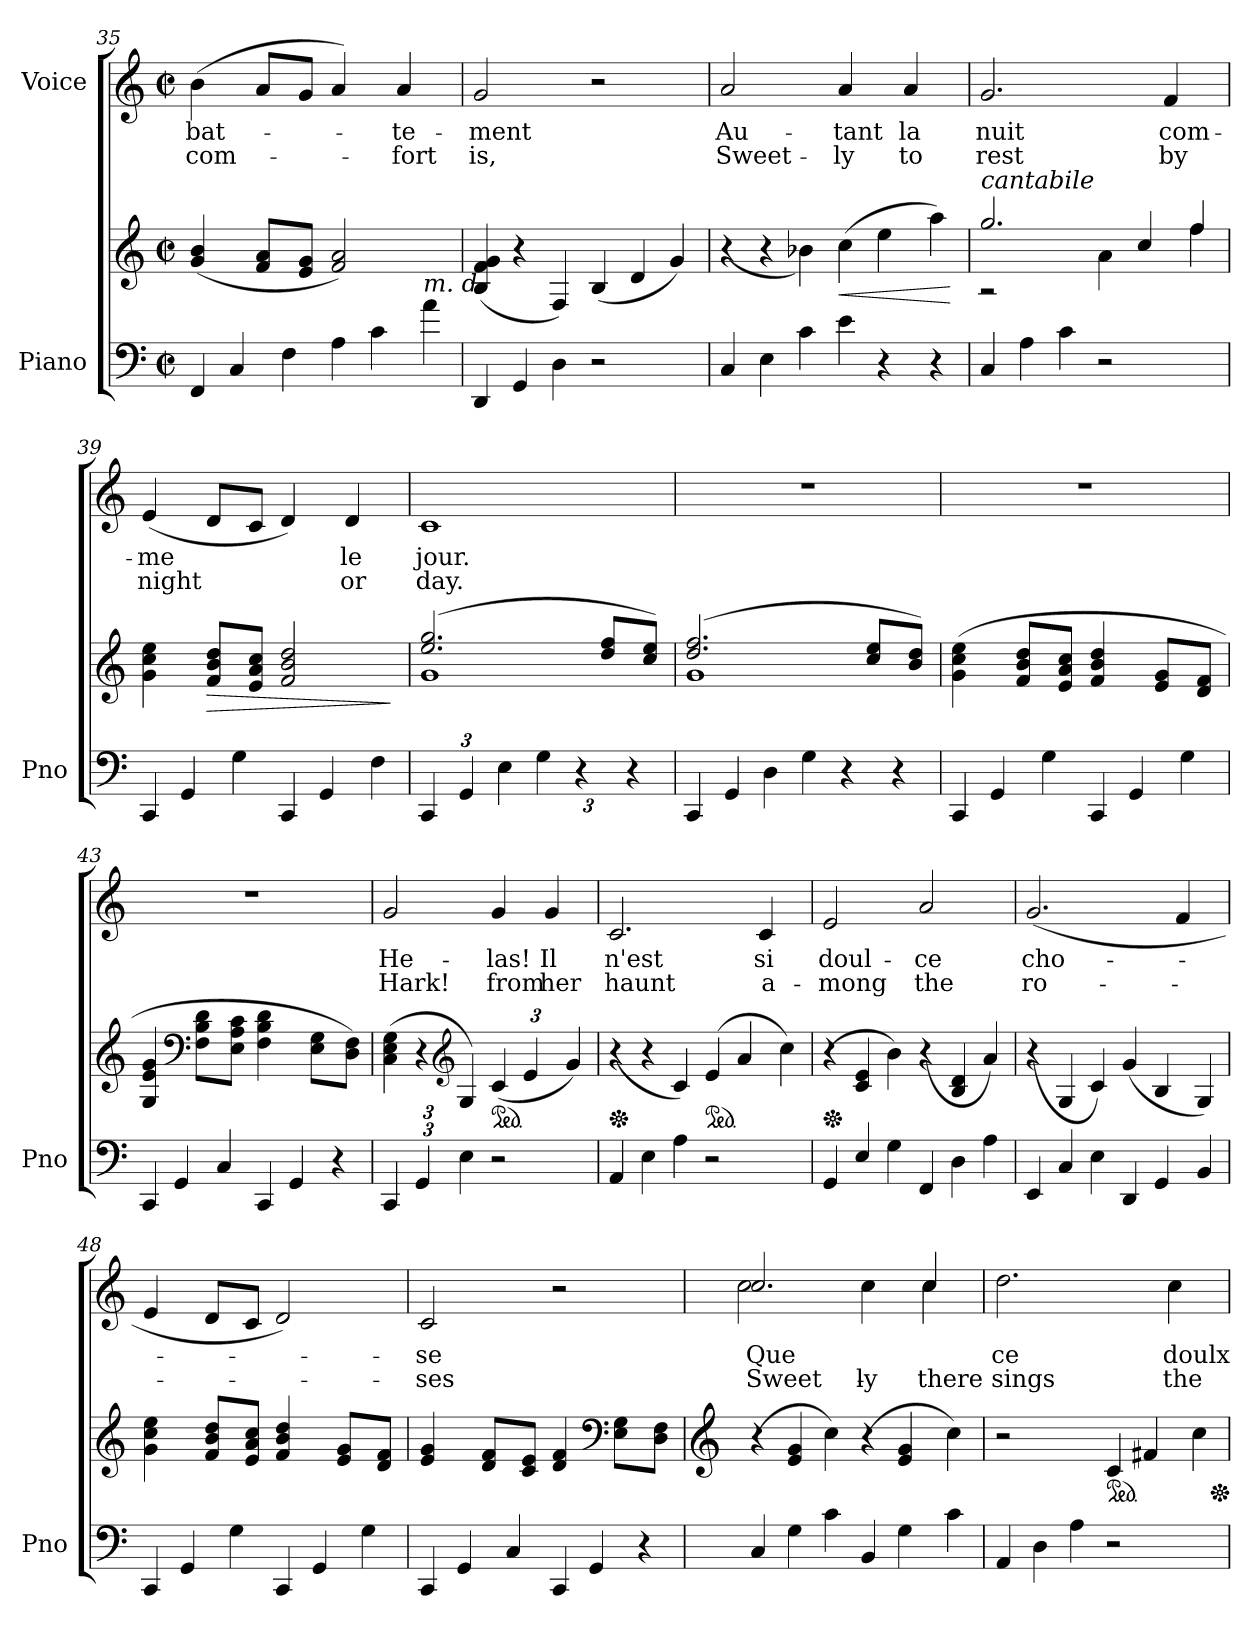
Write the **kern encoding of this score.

**kern	**kern	**dynam	**kern	**text	**text
*part2	*part2	*part2	*part1	*part1	*part1
*staff3	*staff2	*staff2/3	*staff1	*staff1	*staff1
*I"Piano	*	*	*I"Voice	*	*
*I'Pno	*	*	*	*	*
*clefF4	*clefG2	*	*clefG2	*	*
*k[]	*k[]	*	*k[]	*	*
*M2/2	*M2/2	*	*M2/2	*	*
*met(c|)	*met(c|)	*	*met(c|)	*	*
*Xtuplet	*	*	*	*	*
=35	=35	=35	=35	=35	=35
!	!	!	!	!LO:LY:b	!LO:LY:b
6FF/	(>4g/ 4b/	.	(>4b\	-bat-	com-
6C/	.	.	.	.	.
.	8f/ 8a/L	.	8a/L	.	.
6F\	.	.	.	.	.
.	8e/ 8g/J	.	8g/J	.	.
6A\	2f/ 2a/)	.	4a/)	.	.
6c\	.	.	.	.	.
!	!	!	!	!LO:LY:b	!LO:LY:b
.	.	.	4a/	-te-	-fort
!LO:TX:a:i:t=m. d.	!	!	!	!	!
6a\	.	.	.	.	.
!!LO:LB:g=z
=36	=36	=36	=36	=36	=36
*	*Xtuplet	*	*	*	*
!	!	!	!	!LO:LY:b	!LO:LY:b
6DD/	(>6B/ 6f/ 6g/	.	2g/	-ment	is,
6GG/	6r	.	.	.	.
6D\	6F/)	.	.	.	.
2r	(>6B/	.	2r	.	.
.	6d/	.	.	.	.
.	6g/)	.	.	.	.
=37	=37	=37	=37	=37	=37
!	!	!	!	!LO:LY:b	!LO:LY:b
6C/	(>6r	.	2a/	Au-	Sweet-
6E\	6r	.	.	.	.
6c\	6b-X\)	.	.	.	.
!	!	!LO:HP:b	!	!LO:LY:b	!LO:LY:b
6e\	(>6cc\	<	4a/	-tant	-ly
6r	6ee\	.	.	.	.
!	!	!	!	!LO:LY:b	!LO:LY:b
.	.	.	4a/	la	to
6r	6aa\)	.	.	.	.
.	.	[	.	.	.
=38	=38	=38	=38	=38	=38
*	*^	*	*	*	*
*	*	*^	*	*	*	*
!	!LO:TX:a:i:t=cantabile	!	!	!	!	!	!
!	!	!	!	!	!	!LO:LY:b	!LO:LY:b
6C/	2rA	2.gg/	2ryy	.	2.g/	nuit	rest
6A\	.	.	.	.	.	.	.
6c\	.	.	.	.	.	.	.
2r	6a\	.	6ryy	.	.	.	.
.	6cc/	.	6ryy	.	.	.	.
!	!	!	!	!	!	!LO:LY:b	!LO:LY:b
.	.	4ryy	.	.	4f/	com-	by
.	(6ff/	.	6ff\	.	.	.	.
=39	=39	=39	=39	=39	=39	=39	=39
!	!	!	!	!	!	!LO:LY:b	!LO:LY:b
*	*v	*v	*v	*	*	*	*
6CC/	4g\ 4cc\ 4ee\	.	(<4e/	-me	night
6GG/	.	.	.	.	.
!	!	!LO:HP:b	!	!	!
.	8f/ 8b/ 8dd/L	>	8d/L	.	.
6G\	.	.	.	.	.
.	8e/ 8a/ 8cc/J	.	8c/J	.	.
6CC/	2f/ 2b/ 2dd/	.	4d/)	.	.
6GG/	.	.	.	.	.
!	!	!	!	!LO:LY:b	!LO:LY:b
.	.	.	4d/	le	or
6F\	.	.	.	.	.
.	.	]	.	.	.
!!LO:LB:g=z
=40	=40	=40	=40	=40	=40
*tuplet	*	*	*	*	*
*Xbrackettup	*	*	*	*	*
*	*^	*	*	*	*
!	!	!	!	!	!LO:LY:b	!LO:LY:b
6CC/	(>2.ee/ 2.gg/	1g	.	1c	jour.	day.
6GG/	.	.	.	.	.	.
6E\	.	.	.	.	.	.
6G\	.	.	.	.	.	.
6r	.	.	.	.	.	.
.	8dd/ 8ff/L	.	.	.	.	.
6r	.	.	.	.	.	.
.	8cc/ 8ee/J)	.	.	.	.	.
=41	=41	=41	=41	=41	=41	=41
*Xtuplet	*	*	*	*	*	*
6CC/	(>2.dd/ 2.ff/	1g	.	1r	.	.
6GG/	.	.	.	.	.	.
6D\	.	.	.	.	.	.
6G\	.	.	.	.	.	.
6r	.	.	.	.	.	.
.	8cc/ 8ee/L	.	.	.	.	.
6r	.	.	.	.	.	.
.	8b/ 8dd/J)	.	.	.	.	.
*	*v	*v	*	*	*	*
=42	=42	=42	=42	=42	=42
6CC/	(>4g\ 4cc\ 4ee\	.	1r	.	.
6GG/	.	.	.	.	.
.	8f/ 8b/ 8dd/L	.	.	.	.
6G\	.	.	.	.	.
.	8e/ 8a/ 8cc/J	.	.	.	.
6CC/	4f/ 4b/ 4dd/	.	.	.	.
6GG/	.	.	.	.	.
.	8e/ 8g/L	.	.	.	.
6G\	.	.	.	.	.
.	8d/ 8f/J	.	.	.	.
=43	=43	=43	=43	=43	=43
6CC/	4G/ 4e/ 4g/	.	1r	.	.
6GG/	.	.	.	.	.
*	*clefF4	*	*	*	*
.	8F\ 8B\ 8d\L	.	.	.	.
6C/	.	.	.	.	.
.	8E\ 8A\ 8c\J	.	.	.	.
6CC/	4F\ 4B\ 4d\	.	.	.	.
6GG/	.	.	.	.	.
.	8E\ 8G\L	.	.	.	.
6r	.	.	.	.	.
.	8D\ 8F\J)	.	.	.	.
!!LO:PB:g=z
=44	=44	=44	=44	=44	=44
*tuplet	*tuplet	*	*	*	*
*	*Xbrackettup	*	*	*	*
!	!	!	!	!LO:LY:b	!LO:LY:b
6CC/	(>6C\ 6E\ 6G\	.	2g/	He-	Hark!
6GG/	6r	.	.	.	.
*	*clefG2	*	*	*	*
6E\	6G/)	.	.	.	.
*	*ped	*	*	*	*
!	!	!	!	!LO:LY:b	!LO:LY:b
2r	(>6c/	.	4g/	-las!	from
.	6e/	.	.	.	.
!	!	!	!	!LO:LY:b	!LO:LY:b
.	.	.	4g/	Il	her
.	6g/)	.	.	.	.
=45	=45	=45	=45	=45	=45
*Xtuplet	*	*	*	*	*
*	*Xped	*	*	*	*
*	*Xtuplet	*	*	*	*
!	!	!	!	!LO:LY:b	!LO:LY:b
6AA/	(>6r	.	2.c/	n'est	haunt
6E\	6r	.	.	.	.
6A\	6c/)	.	.	.	.
*	*ped	*	*	*	*
2r	(>6e/	.	.	.	.
.	6a/	.	.	.	.
!	!	!	!	!LO:LY:b	!LO:LY:b
.	.	.	4c/	si	a-
.	6cc\)	.	.	.	.
=46	=46	=46	=46	=46	=46
*	*Xped	*	*	*	*
!	!	!	!	!LO:LY:b	!LO:LY:b
6GG/	(>6r	.	2e/	doul-	-mong
6E/	6c/ 6e/	.	.	.	.
6G\	6b\)	.	.	.	.
!	!	!	!	!LO:LY:b	!LO:LY:b
6FF/	(>6r	.	2a/	-ce	the
6D\	6B/ 6d/	.	.	.	.
6A\	6a/)	.	.	.	.
=47	=47	=47	=47	=47	=47
!	!	!	!	!LO:LY:b	!LO:LY:b
6EE/	(>6r	.	(<2.g/	cho-	ro-
6C/	6G/	.	.	.	.
6E\	6c/)	.	.	.	.
6DD/	(>6g/	.	.	.	.
6GG/	6B/	.	.	.	.
.	.	.	4f/	.	.
6BB/	6G/)	.	.	.	.
!!LO:LB:g=z
=48	=48	=48	=48	=48	=48
6CC/	4g\ 4cc\ 4ee\	.	4e/	.	.
6GG/	.	.	.	.	.
.	8f/ 8b/ 8dd/L	.	8d/L	.	.
6G\	.	.	.	.	.
.	8e/ 8a/ 8cc/J	.	8c/J	.	.
6CC/	4f/ 4b/ 4dd/	.	2d/)	.	.
6GG/	.	.	.	.	.
.	8e/ 8g/L	.	.	.	.
6G\	.	.	.	.	.
.	8d/ 8f/J	.	.	.	.
=49	=49	=49	=49	=49	=49
!	!	!	!	!LO:LY:b	!LO:LY:b
6CC/	4e/ 4g/	.	2c/	-se	-ses
6GG/	.	.	.	.	.
.	8d/ 8f/L	.	.	.	.
6C/	.	.	.	.	.
.	8c/ 8e/J	.	.	.	.
6CC/	4d/ 4f/	.	2r	.	.
6GG/	.	.	.	.	.
*	*clefF4	*	*	*	*
.	8E\ 8G\L	.	.	.	.
6r	.	.	.	.	.
.	8D\ 8F\J	.	.	.	.
=50	=50	=50	=50	=50	=50
*	*clefG2	*	*	*	*
*	*	*	*^	*	*
!	!	!	!	!LO:N:head=open	!LO:LY:b	!LO:LY:b
6C/	(>6r	.	2.cc/	2cc\	Que	Sweet-
6G\	6e/ 6g/	.	.	.	.	.
6c\	6cc\)	.	.	.	.	.
!	!	!	!	!	!	!LO:LY:b
6BB/	(>6r	.	.	4cc\	.	ly
6G\	6e/ 6g/	.	.	.	.	.
!	!	!	!	!	!LO:LY:b	!
!	!	!	!	!	!	!LO:LY:b
.	.	.	4cc/	4cc\	.	there
6c\	6cc\)	.	.	.	.	.
*	*	*	*v	*v	*	*
=51	=51	=51	=51	=51	=51
!	!	!	!	!LO:LY:b	!LO:LY:b
6AA/	2r	.	2.dd\	ce	sings
6D\	.	.	.	.	.
6A\	.	.	.	.	.
*	*ped	*	*	*	*
2r	6c/	.	.	.	.
.	6f#X/	.	.	.	.
!	!	!	!	!LO:LY:b	!LO:LY:b
.	.	.	4cc\	doulx	the
.	(6cc\	.	.	.	.
*	*Xped	*	*	*	*
=	=	=	=	=	=
*-	*-	*-	*-	*-	*-
